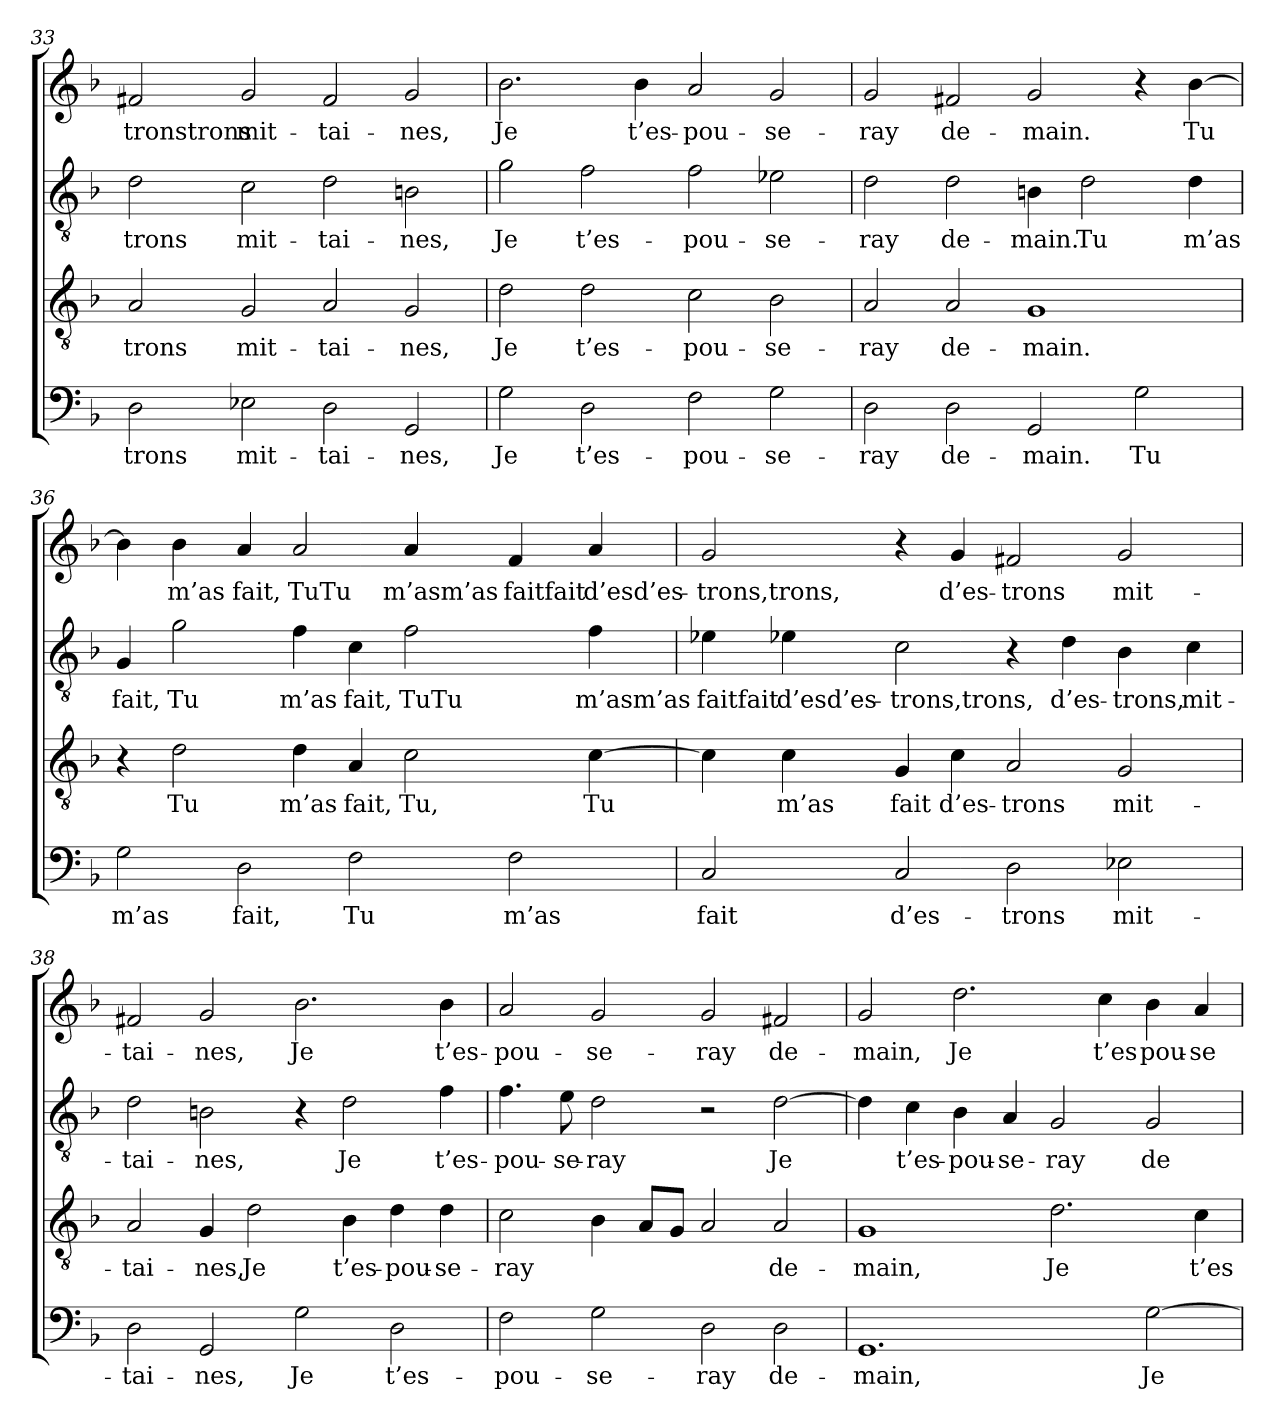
**kern	**text	**kern	**text	**kern	**text	**kern	**text
*part4	*part4	*part3	*part3	*part2	*part2	*part1	*part1
*staff4	*staff4	*staff3	*staff3	*staff2	*staff2	*staff1	*staff1
*clefF4	*	*clefGv2	*	*clefGv2	*	*clefG2	*
*k[b-]	*	*k[b-]	*	*k[b-]	*	*k[b-]	*
=33	=33	=33	=33	=33	=33	=33	=33
2D	-trons	2A	-trons	2d	-trons	2f#X	-tronstrons
2E-X	mit-	2G	mit-	2c	mit-	2g	mit-
2D	-tai-	2A	-tai-	2d	-tai-	2f#	-tai-
2GG	-nes,	2G	-nes,	2Bn	-nes,	2g	-nes,
=34	=34	=34	=34	=34	=34	=34	=34
2G	Je	2d	Je	2g	Je	2.b-	Je
2D	t’es-	2d	t’es-	2f	t’es-	.	.
.	.	.	.	.	.	4b-	t’es-
2F	-pou-	2c	-pou-	2f	-pou-	2a	-pou-
2G	-se-	2B-	-se-	2e-X	-se-	2g	-se-
!!LO:LB:g=z
=35	=35	=35	=35	=35	=35	=35	=35
2D	-ray	2A	-ray	2d	-ray	2g	-ray
2D	de-	2A	de-	2d	de-	2f#X	de-
2GG	-main.	1G	-main.	4Bn	-main.	2g	-main.
.	.	.	.	2d	Tu	.	.
2G	Tu	.	.	.	.	4r	.
.	.	.	.	4d	m’as	[4b-	Tu
=36	=36	=36	=36	=36	=36	=36	=36
2G	m’as	4r	.	4G	fait,	4b-]	.
.	.	2d	Tu	2g	Tu	4b-	m’as
2D	fait,	.	.	.	.	4a	fait,
.	.	4d	m’as	4f	m’as	2a	TuTu
2F	Tu	4A	fait,	4c	fait,	.	.
.	.	2c	Tu,	2f	TuTu	4a	m’asm’as
2F	m’as	.	.	.	.	4f	faitfait
.	.	[4c	Tu	4f	m’asm’as	4a	d’esd’es-
=37	=37	=37	=37	=37	=37	=37	=37
2C	fait	4c]	.	4e-X	faitfait	2g	-trons,trons,
.	.	4c	m’as	4e-X	d’esd’es-	.	.
2C	d’es-	4G	fait	2c	-trons,trons,	4r	.
.	.	4c	d’es-	.	.	4g	d’es-
2D	-trons	2A	-trons	4r	.	2f#X	-trons
.	.	.	.	4d	d’es-	.	.
2E-X	mit-	2G	mit-	4B-	-trons,	2g	mit-
.	.	.	.	4c	mit-	.	.
=38	=38	=38	=38	=38	=38	=38	=38
2D	-tai-	2A	-tai-	2d	-tai-	2f#X	-tai-
2GG	-nes,	4G	-nes,	2Bn	-nes,	2g	-nes,
.	.	2d	Je	.	.	.	.
2G	Je	.	.	4r	.	2.b-	Je
.	.	4B-	t’es-	2d	Je	.	.
2D	t’es-	4d	-pou-	.	.	.	.
.	.	4d	-se-	4f	t’es-	4b-	t’es-
!!LO:LB:g=z
=39	=39	=39	=39	=39	=39	=39	=39
2F	-pou-	2c	-ray	4.f	-pou-	2a	-pou-
.	.	.	.	8e	-se-	.	.
2G	-se-	4B-	.	2d	-ray	2g	-se-
.	.	8AL	.	.	.	.	.
.	.	8GJ	.	.	.	.	.
2D	-ray	2A	.	2r	.	2g	-ray
2D	de-	2A	de-	[2d	Je	2f#X	de-
=40	=40	=40	=40	=40	=40	=40	=40
1.GG	-main,	1G	-main,	4d]	.	2g	-main,
.	.	.	.	4c	t’es-	.	.
.	.	.	.	4B-	-pou-	2.dd	Je
.	.	.	.	4A	-se-	.	.
.	.	2.d	Je	2G	-ray	.	.
.	.	.	.	.	.	4cc	t’es
[2G	Je	.	.	2G	de-	4b-	pou-
.	.	4c	t’es-	.	.	4a	-se-
=	=	=	=	=	=	=	=
*-	*-	*-	*-	*-	*-	*-	*-
